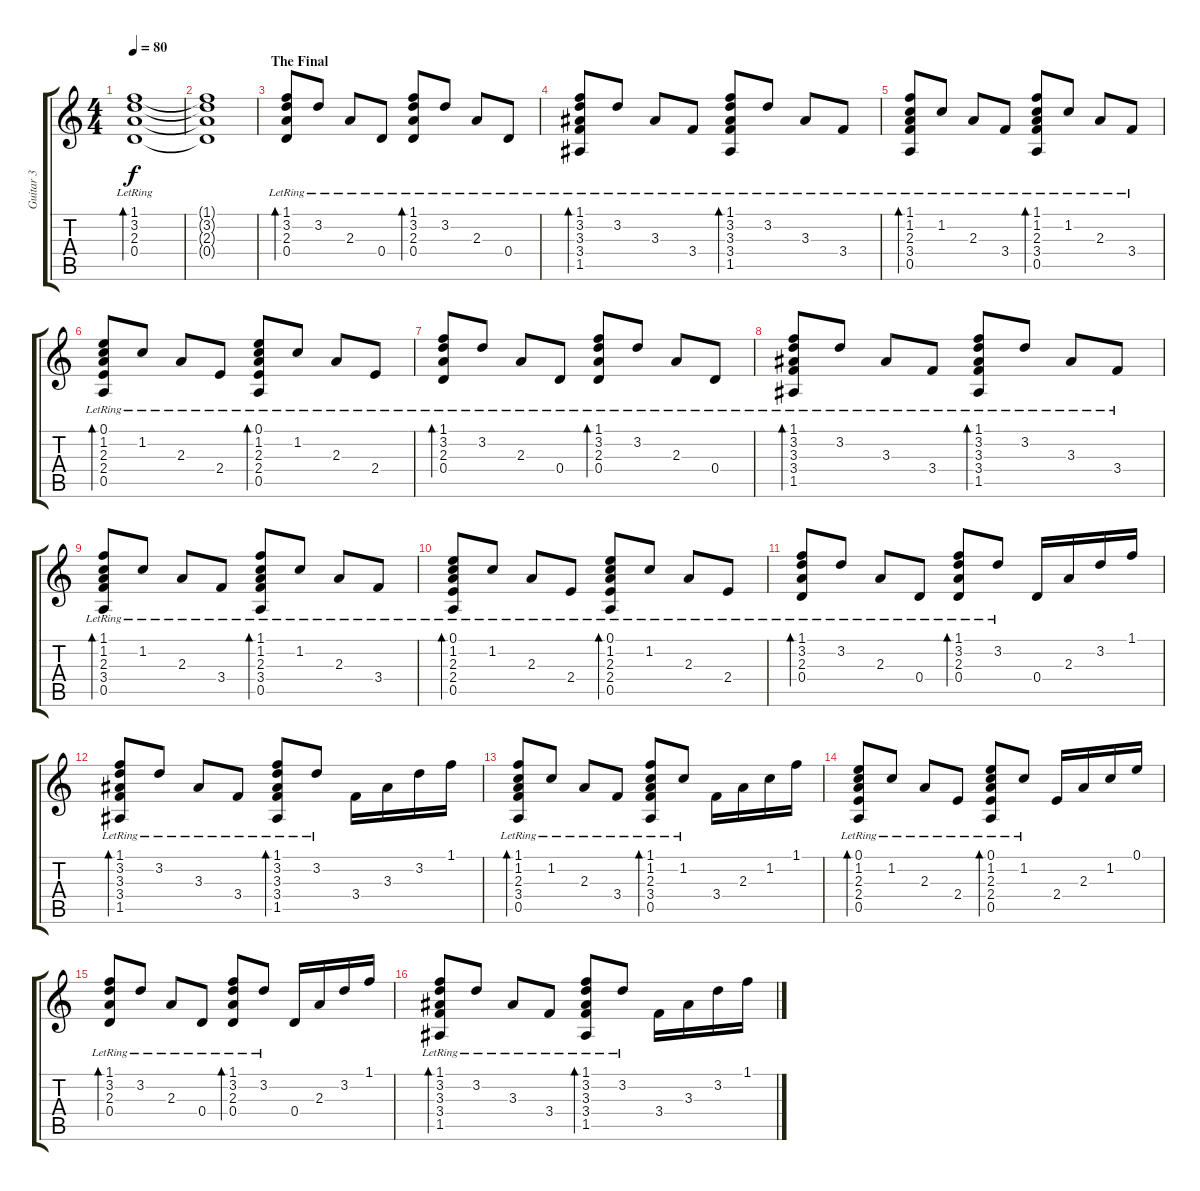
\track ("Guitar 3" "Guitar 3") {instrument acousticguitarsteel}
\staff {score tabs}
\tuning (E4 B3 G3 D3 A2 E2) {hide}
\ts (4 4)
\tempo 80
\clef g2
\ks c
(1.1{lr} 3.2{lr} 2.3{lr} 0.4{lr}).1{bd 60 dy f} |
(1.1{t} 3.2{t} 2.3{t} 0.4{t}).1 |
\section ("" "The Final  ")
(1.1{lr} 3.2{lr} 2.3{lr} 0.4{lr}).8{bd 60} 3.2{lr}.8 2.3{lr}.8 0.4{lr}.8 (1.1{lr} 3.2{lr} 2.3{lr} 0.4{lr}).8{bd 60} 3.2{lr}.8 2.3{lr}.8 0.4{lr}.8 |
(1.1{lr} 3.2{lr} 3.3{lr} 3.4{lr} 1.5{lr}).8{bd 60} 3.2{lr}.8 3.3{lr}.8 3.4{lr}.8 (1.1{lr} 3.2{lr} 3.3{lr} 3.4{lr} 1.5{lr}).8{bd 60} 3.2{lr}.8 3.3{lr}.8 3.4{lr}.8 |
(1.1{lr} 1.2{lr} 2.3{lr} 3.4{lr} 0.5{lr}).8{bd 60} 1.2{lr}.8 2.3{lr}.8 3.4{lr}.8 (1.1{lr} 1.2{lr} 2.3{lr} 3.4{lr} 0.5{lr}).8{bd 60} 1.2{lr}.8 2.3{lr}.8 3.4{lr}.8 |
(0.1{lr} 1.2{lr} 2.3{lr} 2.4{lr} 0.5{lr}).8{bd 60} 1.2{lr}.8 2.3{lr}.8 2.4{lr}.8 (0.1{lr} 1.2{lr} 2.3{lr} 2.4{lr} 0.5{lr}).8{bd 60} 1.2{lr}.8 2.3{lr}.8 2.4{lr}.8 |
(1.1{lr} 3.2{lr} 2.3{lr} 0.4{lr}).8{bd 60} 3.2{lr}.8 2.3{lr}.8 0.4{lr}.8 (1.1{lr} 3.2{lr} 2.3{lr} 0.4{lr}).8{bd 60} 3.2{lr}.8 2.3{lr}.8 0.4{lr}.8 |
(1.1{lr} 3.2{lr} 3.3{lr} 3.4{lr} 1.5{lr}).8{bd 60} 3.2{lr}.8 3.3{lr}.8 3.4{lr}.8 (1.1{lr} 3.2{lr} 3.3{lr} 3.4{lr} 1.5{lr}).8{bd 60} 3.2{lr}.8 3.3{lr}.8 3.4{lr}.8 |
(1.1{lr} 1.2{lr} 2.3{lr} 3.4{lr} 0.5{lr}).8{bd 60} 1.2{lr}.8 2.3{lr}.8 3.4{lr}.8 (1.1{lr} 1.2{lr} 2.3{lr} 3.4{lr} 0.5{lr}).8{bd 60} 1.2{lr}.8 2.3{lr}.8 3.4{lr}.8 |
(0.1{lr} 1.2{lr} 2.3{lr} 2.4{lr} 0.5{lr}).8{bd 60} 1.2{lr}.8 2.3{lr}.8 2.4{lr}.8 (0.1{lr} 1.2{lr} 2.3{lr} 2.4{lr} 0.5{lr}).8{bd 60} 1.2{lr}.8 2.3{lr}.8 2.4{lr}.8 |
(1.1{lr} 3.2{lr} 2.3{lr} 0.4{lr}).8{bd 60} 3.2{lr}.8 2.3{lr}.8 0.4{lr}.8 (1.1{lr} 3.2{lr} 2.3{lr} 0.4{lr}).8{bd 60} 3.2{lr}.8 0.4.16 2.3.16 3.2.16 1.1.16 |
(1.1{lr} 3.2{lr} 3.3{lr} 3.4{lr} 1.5{lr}).8{bd 60} 3.2{lr}.8 3.3{lr}.8 3.4{lr}.8 (1.1{lr} 3.2{lr} 3.3{lr} 3.4{lr} 1.5{lr}).8{bd 60} 3.2{lr}.8 3.4.16 3.3.16 3.2.16 1.1.16 |
(1.1{lr} 1.2{lr} 2.3{lr} 3.4{lr} 0.5{lr}).8{bd 60} 1.2{lr}.8 2.3{lr}.8 3.4{lr}.8 (1.1{lr} 1.2{lr} 2.3{lr} 3.4{lr} 0.5{lr}).8{bd 60} 1.2{lr}.8 3.4.16 2.3.16 1.2.16 1.1.16 |
(0.1{lr} 1.2{lr} 2.3{lr} 2.4{lr} 0.5{lr}).8{bd 60} 1.2{lr}.8 2.3{lr}.8 2.4{lr}.8 (0.1{lr} 1.2{lr} 2.3{lr} 2.4{lr} 0.5{lr}).8{bd 60} 1.2{lr}.8 2.4.16 2.3.16 1.2.16 0.1.16 |
(1.1{lr} 3.2{lr} 2.3{lr} 0.4{lr}).8{bd 60} 3.2{lr}.8 2.3{lr}.8 0.4{lr}.8 (1.1{lr} 3.2{lr} 2.3{lr} 0.4{lr}).8{bd 60} 3.2{lr}.8 0.4.16 2.3.16 3.2.16 1.1.16 |
(1.1{lr} 3.2{lr} 3.3{lr} 3.4{lr} 1.5{lr}).8{bd 60} 3.2{lr}.8 3.3{lr}.8 3.4{lr}.8 (1.1{lr} 3.2{lr} 3.3{lr} 3.4{lr} 1.5{lr}).8{bd 60} 3.2{lr}.8 3.4.16 3.3.16 3.2.16 1.1.16
